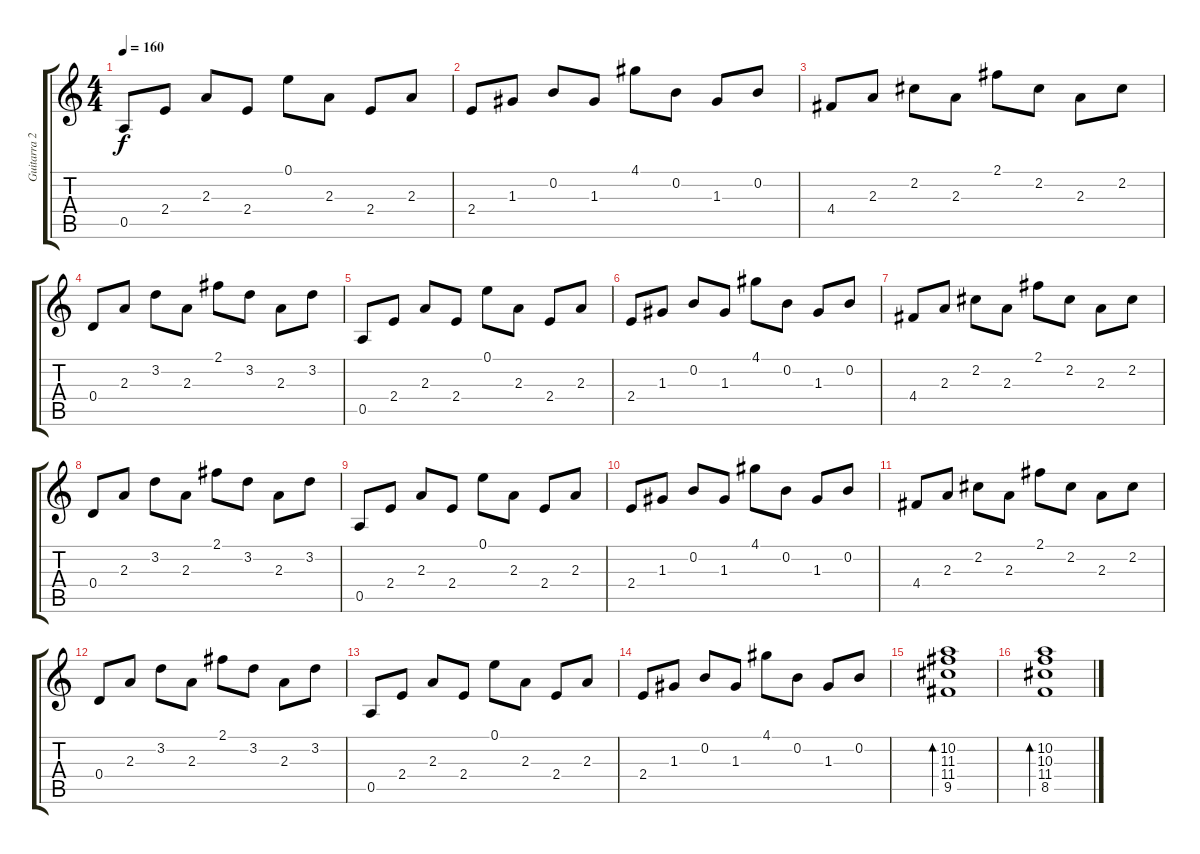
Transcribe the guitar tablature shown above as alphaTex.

\track ("Guitarra 2" "Guitarra 2") {instrument electricguitarjazz}
\staff {score tabs}
\tuning (E4 B3 G3 D3 A2 E2) {hide}
\ts (4 4)
\tempo 160
\clef g2
\ks c
0.5.8{dy f} 2.4.8 2.3.8 2.4.8 0.1.8 2.3.8 2.4.8 2.3.8 |
2.4.8 1.3.8 0.2.8 1.3.8 4.1.8 0.2.8 1.3.8 0.2.8 |
4.4.8 2.3.8 2.2.8 2.3.8 2.1.8 2.2.8 2.3.8 2.2.8 |
0.4.8 2.3.8 3.2.8 2.3.8 2.1.8 3.2.8 2.3.8 3.2.8 |
0.5.8 2.4.8 2.3.8 2.4.8 0.1.8 2.3.8 2.4.8 2.3.8 |
2.4.8 1.3.8 0.2.8 1.3.8 4.1.8 0.2.8 1.3.8 0.2.8 |
4.4.8 2.3.8 2.2.8 2.3.8 2.1.8 2.2.8 2.3.8 2.2.8 |
0.4.8 2.3.8 3.2.8 2.3.8 2.1.8 3.2.8 2.3.8 3.2.8 |
0.5.8 2.4.8 2.3.8 2.4.8 0.1.8 2.3.8 2.4.8 2.3.8 |
2.4.8 1.3.8 0.2.8 1.3.8 4.1.8 0.2.8 1.3.8 0.2.8 |
4.4.8 2.3.8 2.2.8 2.3.8 2.1.8 2.2.8 2.3.8 2.2.8 |
0.4.8 2.3.8 3.2.8 2.3.8 2.1.8 3.2.8 2.3.8 3.2.8 |
0.5.8 2.4.8 2.3.8 2.4.8 0.1.8 2.3.8 2.4.8 2.3.8 |
2.4.8 1.3.8 0.2.8 1.3.8 4.1.8 0.2.8 1.3.8 0.2.8 |
(10.2 11.3 11.4 9.5).1{bd 240} |
(10.2 10.3 11.4 8.5).1{bd 240}
